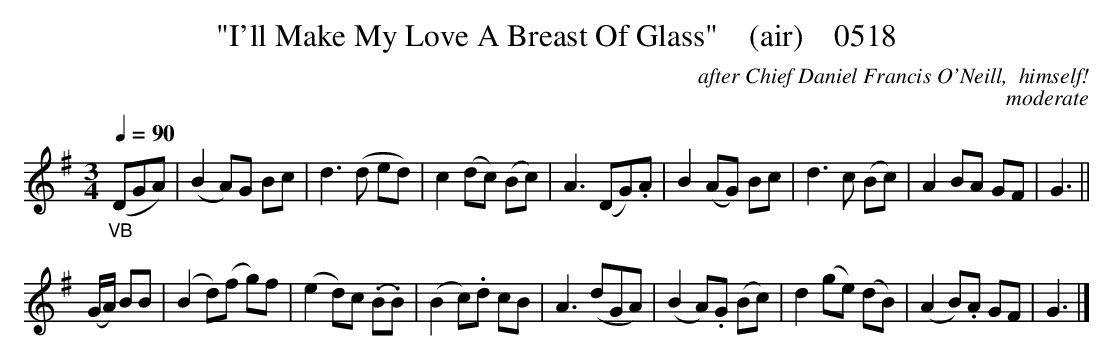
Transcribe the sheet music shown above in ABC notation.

X:1
T:"I'll Make My Love A Breast Of Glass"    (air)    0518
C:after Chief Daniel Francis O'Neill,  himself!
C:moderate
Q:1/4=90
M:3/4
L:1/8
K:G
"_VB"(DGA)|(B2A)G Bc|d3(d ed)|c2(dc) (Bc)|A3(DG).A|B2(AG) Bc|d3c (Bc)|A2BA GF|G3||
(G/2A/2) BB|(B2d)(f g)f|(e2d)c (.B.B)|(B2c).d cB|A3(dGA)|(B2A).G (Bc)|d2(ge) (dB)|(A2B).A GF|G3|]
